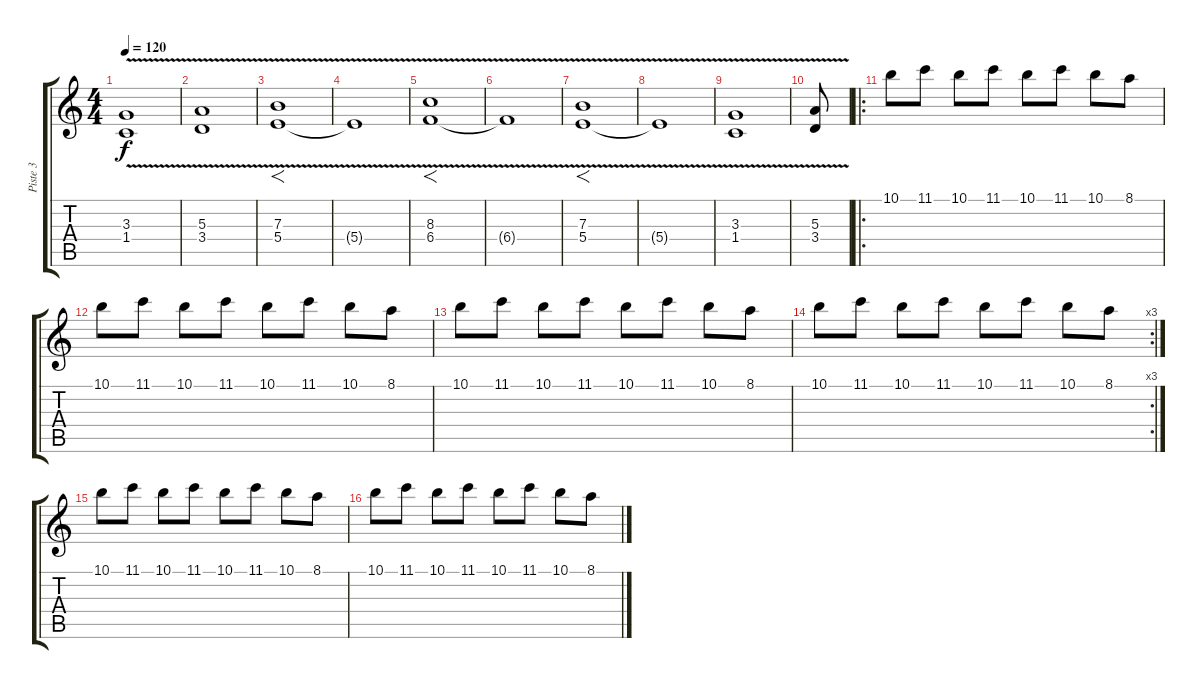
\track ("Piste 3" "Piste 3") {instrument distortionguitar}
\staff {score tabs}
\tuning (Db4 Ab3 E3 B2 Gb2 Db2) {hide}
\ts (4 4)
\tempo 120
\clef g2
\ks c
(3.3 1.4{v}).1{dy f} |
(5.3 3.4{v}).1 |
(7.3 5.4{v}).1{f volume 13} |
5.4{t}.1 |
(8.3 6.4{v}).1{f} |
6.4{t}.1 |
(7.3 5.4{v}).1{f} |
5.4{t}.1 |
(3.3 1.4{v}).1 |
(5.3 3.4{v}).8 |
\ro
10.1.8{volume 8} 11.1.8 10.1.8 11.1.8 10.1.8 11.1.8 10.1.8 8.1.8 |
10.1.8{volume 8} 11.1.8 10.1.8 11.1.8 10.1.8 11.1.8 10.1.8 8.1.8 |
10.1.8{volume 8} 11.1.8 10.1.8 11.1.8 10.1.8 11.1.8 10.1.8 8.1.8 |
\rc 3
10.1.8{volume 8} 11.1.8 10.1.8 11.1.8 10.1.8 11.1.8 10.1.8 8.1.8 |
10.1.8{volume 8} 11.1.8 10.1.8 11.1.8 10.1.8 11.1.8 10.1.8 8.1.8 |
10.1.8{volume 8} 11.1.8 10.1.8 11.1.8 10.1.8 11.1.8 10.1.8 8.1.8
